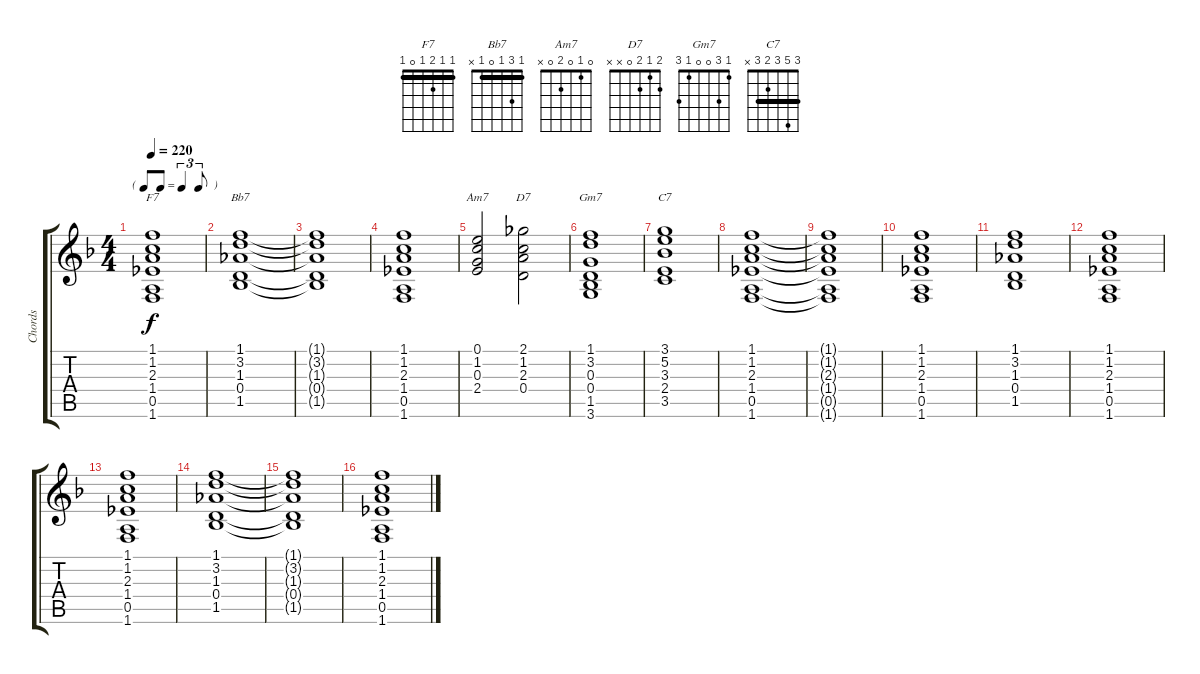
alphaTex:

\track ("Chords" "Chords") {instrument electricguitarjazz}
\staff {score tabs}
\tuning (E4 B3 G3 D3 A2 E2) {hide}
\chord ("F7" 1 1 2 1 0 1) {barre 1}
\chord ("Bb7" 1 3 1 0 1 x) {barre 1}
\chord ("Am7" 0 1 0 2 0 x)
\chord ("D7" 2 1 2 0 x x)
\chord ("Gm7" 1 3 0 0 1 3)
\chord ("C7" 3 5 3 2 3 x) {barre 3}
\ts (4 4)
\tf triplet8th
\tempo 220
\clef g2
\ks f
(1.1 1.2 2.3 1.4 0.5 1.6).1{ch "F7" dy f} |
(1.1 3.2 1.3 0.4 1.5).1{ch "Bb7"} |
(1.1{t} 3.2{t} 1.3{t} 0.4{t} 1.5{t}).1 |
(1.1 1.2 2.3 1.4 0.5 1.6).1 |
(0.1 1.2 0.3 2.4).2{ch "Am7"} (2.1 1.2 2.3 0.4).2{ch "D7"} |
(1.1 3.2 0.3 0.4 1.5 3.6).1{ch "Gm7"} |
(3.1 5.2 3.3 2.4 3.5).1{ch "C7"} |
(1.1 1.2 2.3 1.4 0.5 1.6).1 |
(1.1{t} 1.2{t} 2.3{t} 1.4{t} 0.5{t} 1.6{t}).1 |
(1.1 1.2 2.3 1.4 0.5 1.6).1 |
(1.1 3.2 1.3 0.4 1.5).1 |
(1.1 1.2 2.3 1.4 0.5 1.6).1 |
(1.1 1.2 2.3 1.4 0.5 1.6).1 |
(1.1 3.2 1.3 0.4 1.5).1 |
(1.1{t} 3.2{t} 1.3{t} 0.4{t} 1.5{t}).1 |
(1.1 1.2 2.3 1.4 0.5 1.6).1
